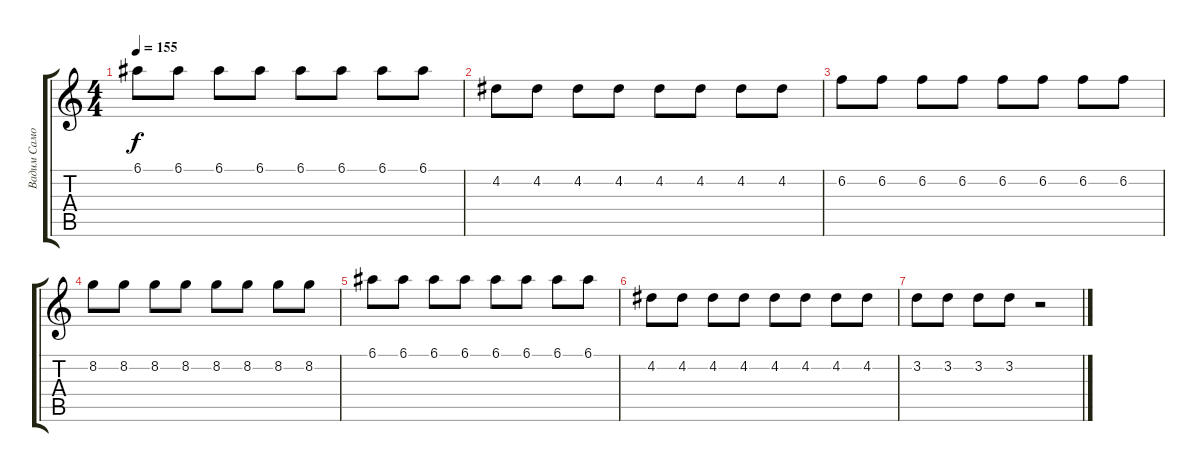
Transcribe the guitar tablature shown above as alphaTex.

\track ("Вадим Самойлов (Fender Stratocaster)" "Вадим Само") {instrument overdrivenguitar}
\staff {score tabs}
\tuning (E4 B3 G3 D3 A2 E2) {hide}
\ts (4 4)
\tempo 155
\clef g2
\ks c
6.1.8{dy f} 6.1.8 6.1.8 6.1.8 6.1.8 6.1.8 6.1.8 6.1.8 |
4.2.8 4.2.8 4.2.8 4.2.8 4.2.8 4.2.8 4.2.8 4.2.8 |
6.2.8 6.2.8 6.2.8 6.2.8 6.2.8 6.2.8 6.2.8 6.2.8 |
8.2.8 8.2.8 8.2.8 8.2.8 8.2.8 8.2.8 8.2.8 8.2.8 |
6.1.8 6.1.8 6.1.8 6.1.8 6.1.8 6.1.8 6.1.8 6.1.8 |
4.2.8 4.2.8 4.2.8 4.2.8 4.2.8 4.2.8 4.2.8 4.2.8 |
3.2.8 3.2.8 3.2.8 3.2.8 r.2
